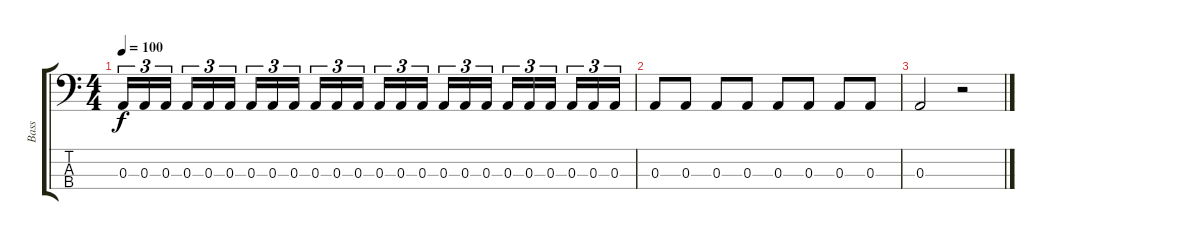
\track ("Bass" "Bass") {instrument electricbassfinger}
\staff {score tabs}
\tuning (G2 D2 A1 E1) {hide}
\ts (4 4)
\tempo 100
\clef f4
\ks c
0.3.16{tu (3 2) dy f} 0.3.16{tu (3 2)} 0.3.16{tu (3 2) beam splitsecondary} 0.3.16{tu (3 2)} 0.3.16{tu (3 2)} 0.3.16{tu (3 2)} 0.3.16{tu (3 2)} 0.3.16{tu (3 2)} 0.3.16{tu (3 2) beam splitsecondary} 0.3.16{tu (3 2)} 0.3.16{tu (3 2)} 0.3.16{tu (3 2)} 0.3.16{tu (3 2)} 0.3.16{tu (3 2)} 0.3.16{tu (3 2) beam splitsecondary} 0.3.16{tu (3 2)} 0.3.16{tu (3 2)} 0.3.16{tu (3 2)} 0.3.16{tu (3 2)} 0.3.16{tu (3 2)} 0.3.16{tu (3 2) beam splitsecondary} 0.3.16{tu (3 2)} 0.3.16{tu (3 2)} 0.3.16{tu (3 2)} |
0.3.8 0.3.8 0.3.8 0.3.8 0.3.8 0.3.8 0.3.8 0.3.8 |
0.3.2 r.2
